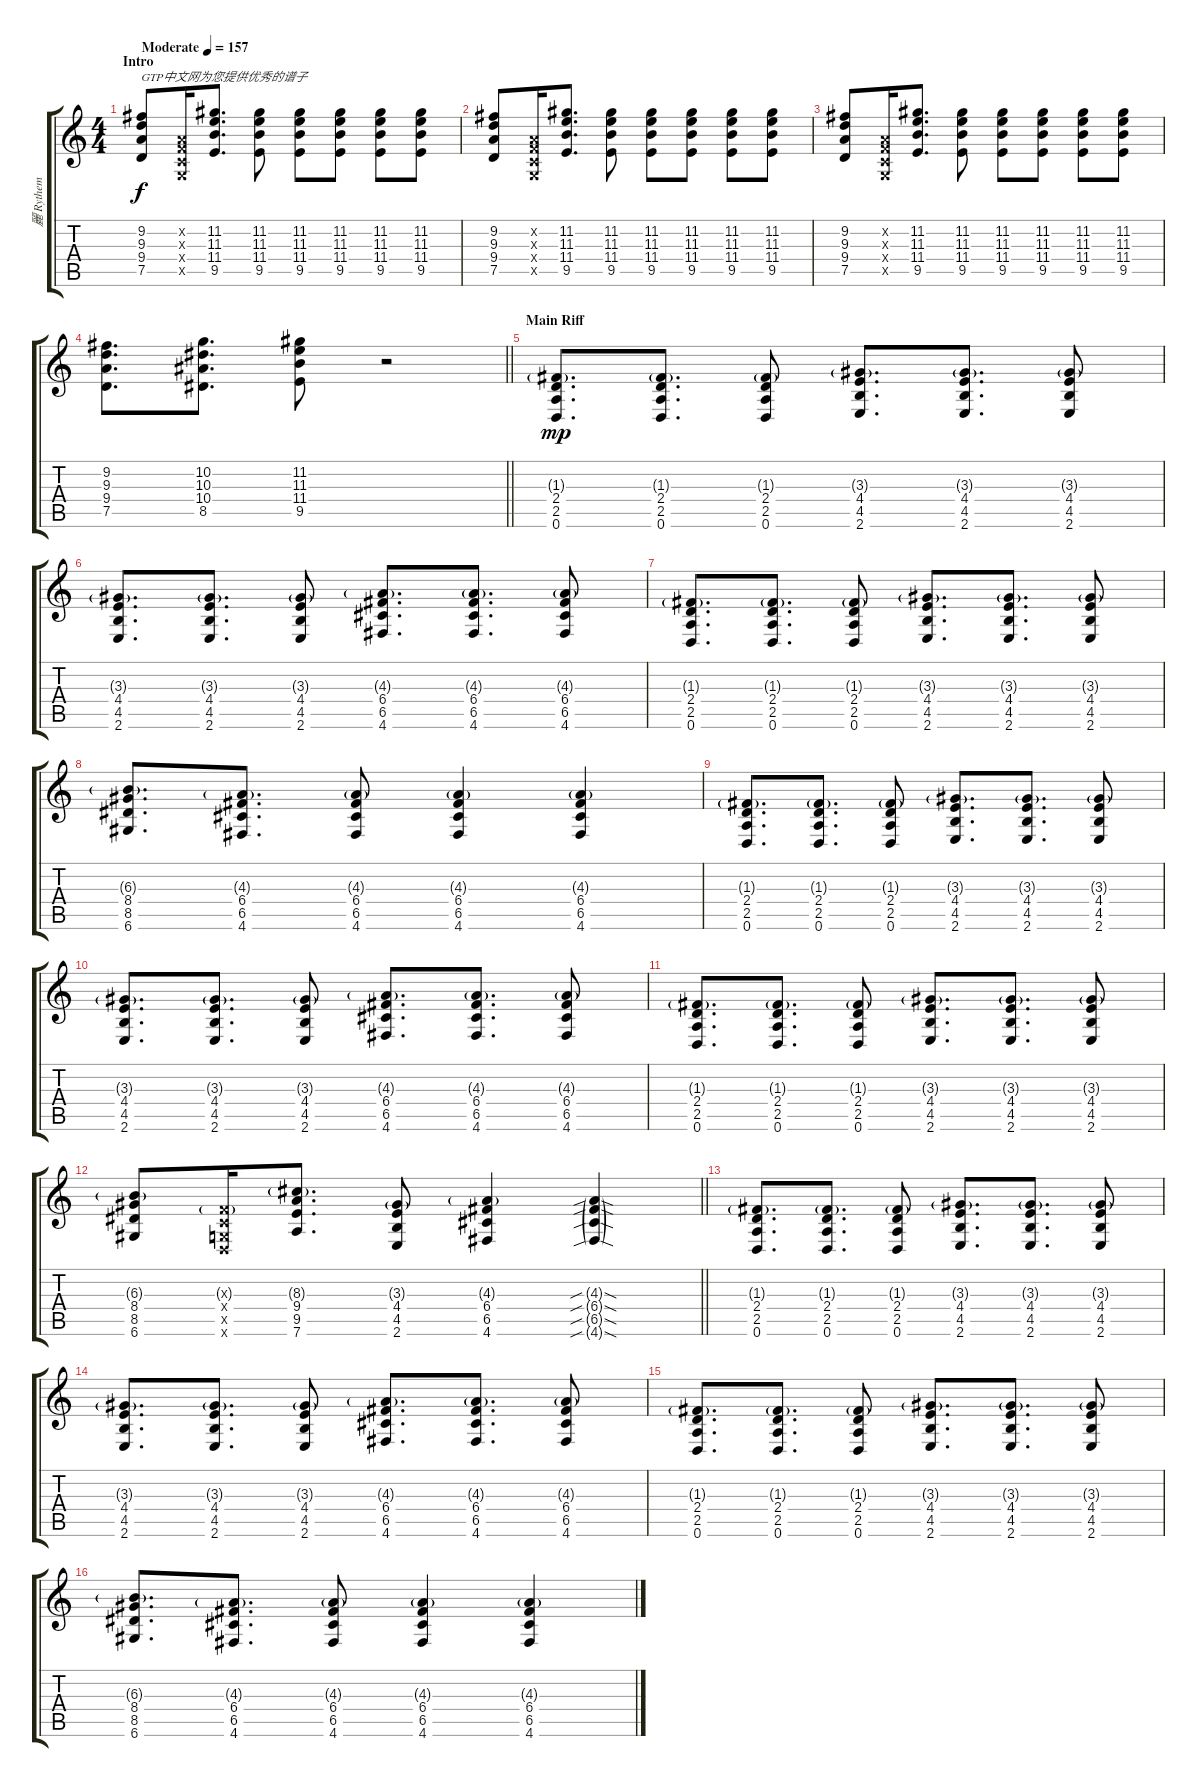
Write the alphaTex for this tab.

\track ("麗 Rythem" "麗 Rythem") {instrument distortionguitar}
\staff {score tabs}
\tuning (D4 A3 F3 C3 G2 D2) {hide}
\ts (4 4)
\section ("" "Intro")
\tempo (157 "Moderate")
\clef g2
\ks c
(9.2 9.3 9.4 7.5).8{txt "GTP中文网为您提供优秀的谱子" dy f instrument distortionguitar} (0.2{x} 0.3{x} 0.4{x} 0.5{x}).16 (11.2 11.3 11.4 9.5).8{d} (11.2 11.3 11.4 9.5).8 (11.2 11.3 11.4 9.5).8 (11.2 11.3 11.4 9.5).8 (11.2 11.3 11.4 9.5).8 (11.2 11.3 11.4 9.5).8 |
(9.2 9.3 9.4 7.5).8 (0.2{x} 0.3{x} 0.4{x} 0.5{x}).16 (11.2 11.3 11.4 9.5).8{d} (11.2 11.3 11.4 9.5).8 (11.2 11.3 11.4 9.5).8 (11.2 11.3 11.4 9.5).8 (11.2 11.3 11.4 9.5).8 (11.2 11.3 11.4 9.5).8 |
(9.2 9.3 9.4 7.5).8 (0.2{x} 0.3{x} 0.4{x} 0.5{x}).16 (11.2 11.3 11.4 9.5).8{d} (11.2 11.3 11.4 9.5).8 (11.2 11.3 11.4 9.5).8 (11.2 11.3 11.4 9.5).8 (11.2 11.3 11.4 9.5).8 (11.2 11.3 11.4 9.5).8 |
\barLineRight lightlight
(9.2 9.3 9.4 7.5).8{d} (10.2 10.3 10.4 8.5).8{d} (11.2 11.3 11.4 9.5).8 r.2 |
\section ("" "Main Riff")
(1.3{g} 2.4 2.5 0.6).8{d dy mp instrument overdrivenguitar} (1.3{g} 2.4 2.5 0.6).8{d} (1.3{g} 2.4 2.5 0.6).8 (3.3{g} 4.4 4.5 2.6).8{d} (3.3{g} 4.4 4.5 2.6).8{d} (3.3{g} 4.4 4.5 2.6).8 |
(3.3{g} 4.4 4.5 2.6).8{d} (3.3{g} 4.4 4.5 2.6).8{d} (3.3{g} 4.4 4.5 2.6).8 (4.3{g} 6.4 6.5 4.6).8{d} (4.3{g} 6.4 6.5 4.6).8{d} (4.3{g} 6.4 6.5 4.6).8 |
(1.3{g} 2.4 2.5 0.6).8{d} (1.3{g} 2.4 2.5 0.6).8{d} (1.3{g} 2.4 2.5 0.6).8 (3.3{g} 4.4 4.5 2.6).8{d} (3.3{g} 4.4 4.5 2.6).8{d} (3.3{g} 4.4 4.5 2.6).8 |
(6.3{g} 8.4 8.5 6.6).8{d} (4.3{g} 6.4 6.5 4.6).8{d} (4.3{g} 6.4 6.5 4.6).8 (4.3{g} 6.4 6.5 4.6).4 (4.3{g} 6.4 6.5 4.6).4 |
(1.3{g} 2.4 2.5 0.6).8{d} (1.3{g} 2.4 2.5 0.6).8{d} (1.3{g} 2.4 2.5 0.6).8 (3.3{g} 4.4 4.5 2.6).8{d} (3.3{g} 4.4 4.5 2.6).8{d} (3.3{g} 4.4 4.5 2.6).8 |
(3.3{g} 4.4 4.5 2.6).8{d} (3.3{g} 4.4 4.5 2.6).8{d} (3.3{g} 4.4 4.5 2.6).8 (4.3{g} 6.4 6.5 4.6).8{d} (4.3{g} 6.4 6.5 4.6).8{d} (4.3{g} 6.4 6.5 4.6).8 |
(1.3{g} 2.4 2.5 0.6).8{d} (1.3{g} 2.4 2.5 0.6).8{d} (1.3{g} 2.4 2.5 0.6).8 (3.3{g} 4.4 4.5 2.6).8{d} (3.3{g} 4.4 4.5 2.6).8{d} (3.3{g} 4.4 4.5 2.6).8 |
\barLineRight lightlight
(6.3{g} 8.4 8.5 6.6).8 (0.3{g x} 0.4{x} 0.5{x} 0.6{x}).16 (8.3{g} 9.4 9.5 7.6).8{d} (3.3{g} 4.4 4.5 2.6).8 (4.3{g} 6.4 6.5 4.6).4 (4.3{sib sod g} 6.4{sib sod g} 6.5{sib sod g} 4.6{sib sod g}).4 |
\section ("" "")
(1.3{g} 2.4 2.5 0.6).8{d} (1.3{g} 2.4 2.5 0.6).8{d} (1.3{g} 2.4 2.5 0.6).8 (3.3{g} 4.4 4.5 2.6).8{d} (3.3{g} 4.4 4.5 2.6).8{d} (3.3{g} 4.4 4.5 2.6).8 |
(3.3{g} 4.4 4.5 2.6).8{d} (3.3{g} 4.4 4.5 2.6).8{d} (3.3{g} 4.4 4.5 2.6).8 (4.3{g} 6.4 6.5 4.6).8{d} (4.3{g} 6.4 6.5 4.6).8{d} (4.3{g} 6.4 6.5 4.6).8 |
(1.3{g} 2.4 2.5 0.6).8{d} (1.3{g} 2.4 2.5 0.6).8{d} (1.3{g} 2.4 2.5 0.6).8 (3.3{g} 4.4 4.5 2.6).8{d} (3.3{g} 4.4 4.5 2.6).8{d} (3.3{g} 4.4 4.5 2.6).8 |
(6.3{g} 8.4 8.5 6.6).8{d} (4.3{g} 6.4 6.5 4.6).8{d} (4.3{g} 6.4 6.5 4.6).8 (4.3{g} 6.4 6.5 4.6).4 (4.3{g} 6.4 6.5 4.6).4
